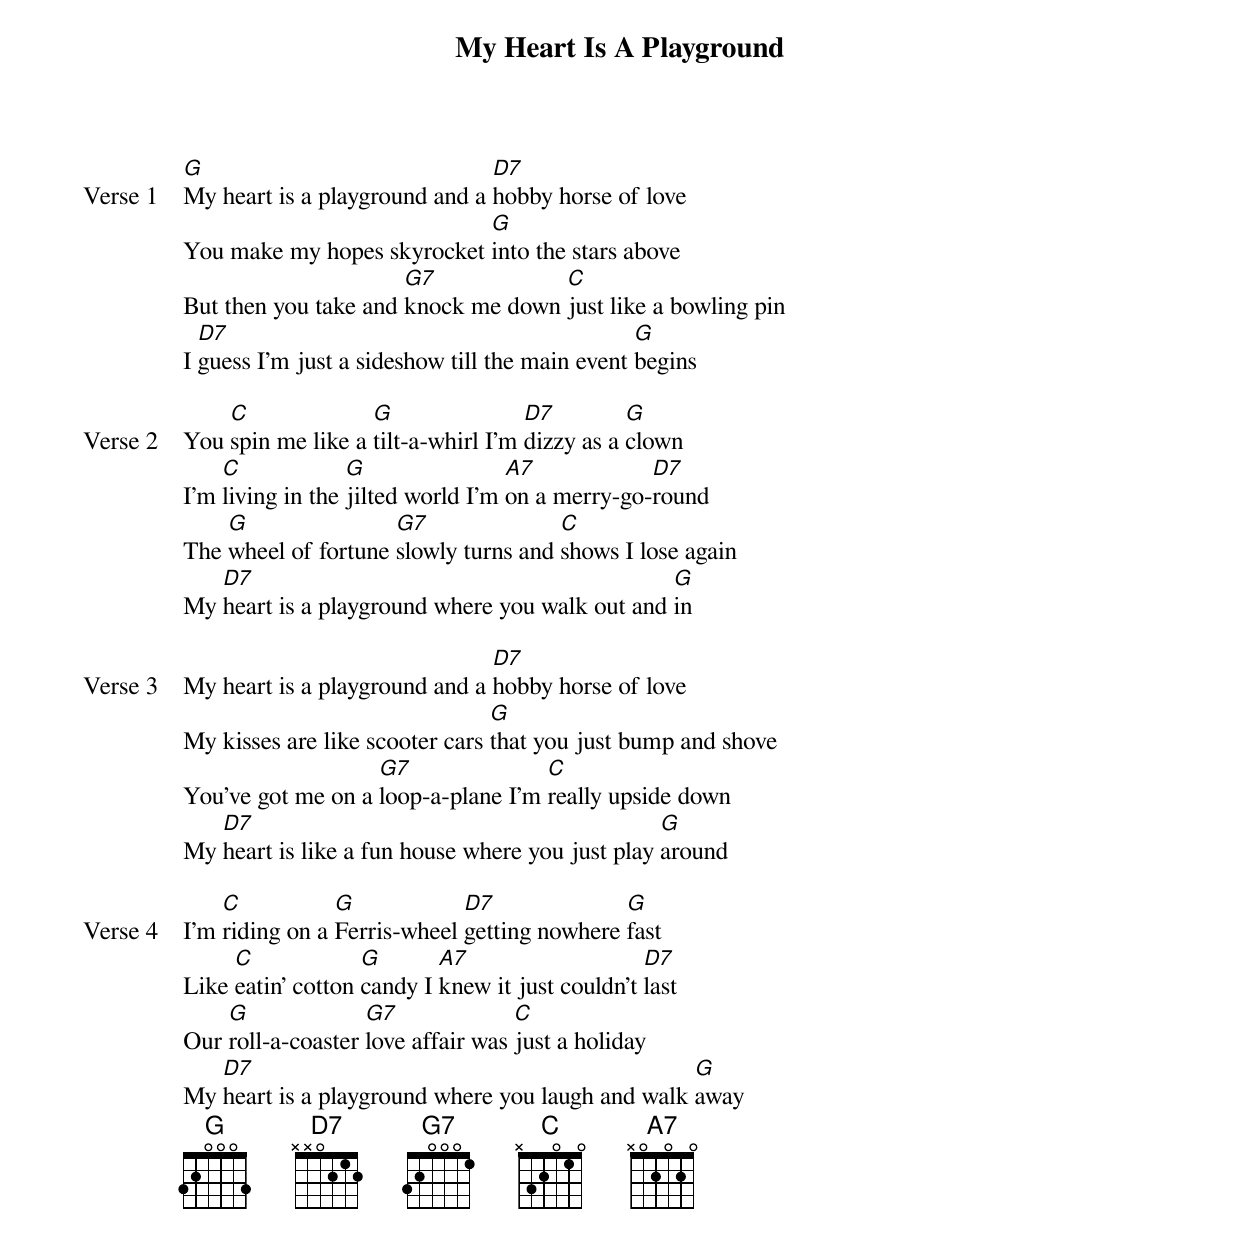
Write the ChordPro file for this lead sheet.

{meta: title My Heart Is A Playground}
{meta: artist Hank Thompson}
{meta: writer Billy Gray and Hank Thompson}

{start_of_verse: Verse 1}
[G]My heart is a playground and a [D7]hobby horse of love
You make my hopes skyrocket [G]into the stars above
But then you take and [G7]knock me down [C]just like a bowling pin
I [D7]guess I'm just a sideshow till the main event [G]begins
{end_of_verse}

{start_of_verse: Verse 2}
You [C]spin me like a [G]tilt-a-whirl I'm [D7]dizzy as a [G]clown
I'm [C]living in the [G]jilted world I'm [A7]on a merry-go-[D7]round
The [G]wheel of fortune [G7]slowly turns and [C]shows I lose again
My [D7]heart is a playground where you walk out and [G]in
{end_of_verse}

{start_of_verse: Verse 3}
My heart is a playground and a [D7]hobby horse of love
My kisses are like scooter cars [G]that you just bump and shove
You've got me on a [G7]loop-a-plane I'm [C]really upside down
My [D7]heart is like a fun house where you just play [G]around
{end_of_verse}

{start_of_verse: Verse 4}
I'm [C]riding on a [G]Ferris-wheel [D7]getting nowhere [G]fast
Like [C]eatin' cotton [G]candy I [A7]knew it just couldn't [D7]last
Our [G]roll-a-coaster [G7]love affair was [C]just a holiday
My [D7]heart is a playground where you laugh and walk [G]away
{end_of_verse}
